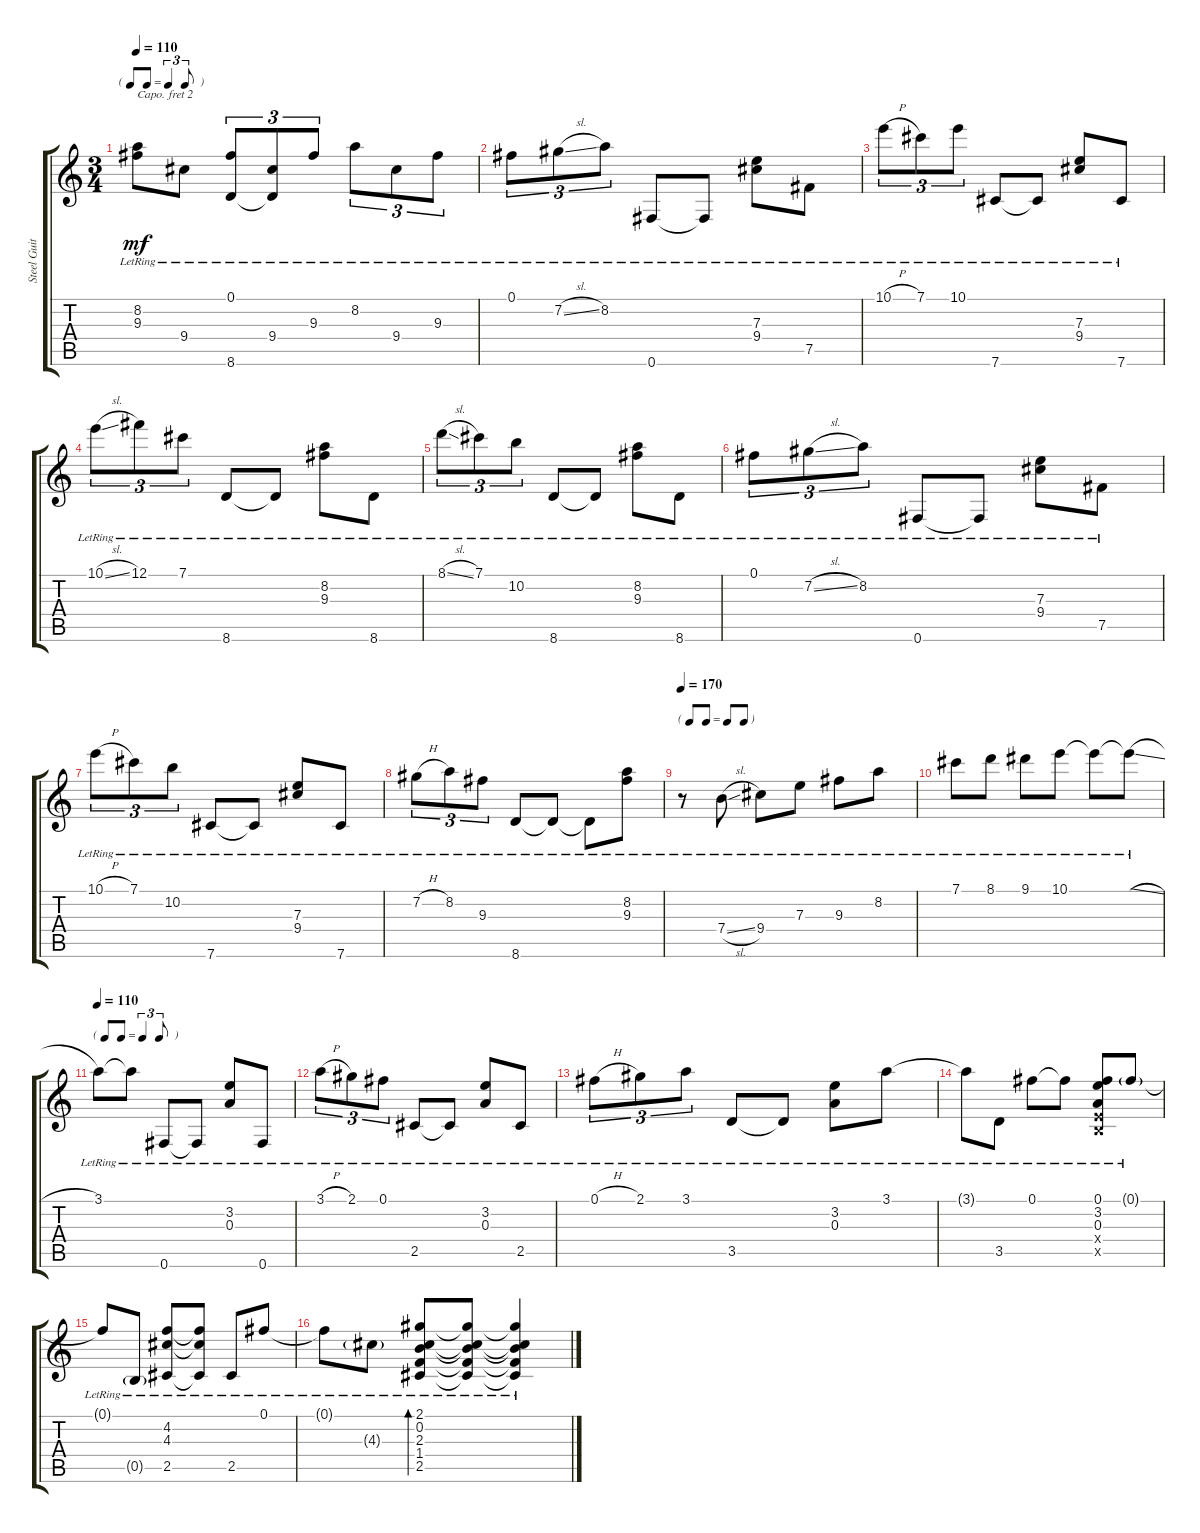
\track ("Steel Guitar" "Steel Guit") {instrument acousticguitarsteel}
\staff {score tabs}
\capo 2
\tuning (E4 B3 G3 D3 A2 E2) {hide}
\ts (3 4)
\tf triplet8th
\tempo 110
\clef g2
\ks c
(8.2{lr t} 9.3{lr t}).8{dy mf} 9.4{lr}.8 (0.1{lr} 8.6{lr}).8{tu (3 2)} (9.4 8.6{lr t}).8{tu (3 2)} 9.3{lr}.8{tu (3 2)} 8.2{lr}.8{tu (3 2)} 9.4{lr}.8{tu (3 2)} 9.3{lr}.8{tu (3 2)} |
0.1{lr}.8{tu (3 2)} 7.2{sl lr}.8{tu (3 2)} 8.2{lr}.8{tu (3 2)} 0.6{lr}.8 0.6{lr t}.8 (7.3{lr} 9.4{lr}).8 7.5{lr}.8 |
10.1{h lr}.8{tu (3 2)} 7.1{lr}.8{tu (3 2)} 10.1{lr}.8{tu (3 2)} 7.6{lr}.8 7.6{lr t}.8 (7.3{lr} 9.4{lr}).8 7.6{lr}.8 |
10.1{sl lr}.8{tu (3 2)} 12.1{lr}.8{tu (3 2)} 7.1{lr}.8{tu (3 2)} 8.6{lr}.8 8.6{lr t}.8 (8.2{lr} 9.3{lr}).8 8.6{lr}.8 |
8.1{sl lr}.8{tu (3 2)} 7.1{lr}.8{tu (3 2)} 10.2{lr}.8{tu (3 2)} 8.6{lr}.8 8.6{lr t}.8 (8.2{lr} 9.3{lr}).8 8.6{lr}.8 |
0.1{lr}.8{tu (3 2)} 7.2{sl lr}.8{tu (3 2)} 8.2{lr}.8{tu (3 2)} 0.6{lr}.8 0.6{lr t}.8 (7.3{lr} 9.4{lr}).8 7.5{lr}.8 |
10.1{h lr}.8{tu (3 2)} 7.1{lr}.8{tu (3 2)} 10.2{lr}.8{tu (3 2)} 7.6{lr}.8 7.6{lr t}.8 (7.3{lr} 9.4{lr}).8 7.6{lr}.8 |
7.2{h lr}.8{tu (3 2)} 8.2{lr}.8{tu (3 2)} 9.3{lr}.8{tu (3 2)} 8.6{lr}.8 8.6{lr t}.8 8.6{lr t}.8 (8.2{lr} 9.3{lr}).8 |
\tf none
\tempo 170
r.8 7.4{sl lr}.8 9.4{lr}.8 7.3{lr}.8 9.3{lr}.8 8.2{lr}.8 |
7.1{lr}.8 8.1{lr}.8 9.1{lr}.8 10.1{lr}.8 10.1{lr t}.8 10.1{sl lr t}.8 |
\tf triplet8th
\tempo 110
3.1{lr}.8 3.1{lr t}.8 0.6{lr}.8 0.6{lr t}.8 (3.2{lr} 0.3{lr}).8 0.6{lr}.8 |
3.1{h lr}.8{tu (3 2)} 2.1{lr}.8{tu (3 2)} 0.1{lr}.8{tu (3 2)} 2.5{lr}.8 2.5{lr t}.8 (3.2{lr} 0.3{lr}).8 2.5{lr}.8 |
0.1{h lr}.8{tu (3 2)} 2.1{lr}.8{tu (3 2)} 3.1{lr}.8{tu (3 2)} 3.5{lr}.8 3.5{lr t}.8 (3.2{lr} 0.3{lr}).8 3.1{lr}.8 |
3.1{lr t}.8 3.5{lr}.8 0.1{lr}.8 0.1{lr t}.8 (0.1{lr} 3.2{lr} 0.3{lr} 0.4{x} 0.5{x}).8 0.1{g lr}.8 |
0.1{lr t}.8 0.5{g lr}.8 (4.2{lr} 4.3{lr} 2.5{lr}).8 (4.2{lr t} 4.3{lr t} 2.5{lr t}).8 2.5{lr}.8 0.1{lr}.8 |
0.1{lr t}.8 4.3{g lr}.8 (2.1{lr} 0.2{lr} 2.3{lr} 1.4{lr} 2.5{lr}).8{bd 240} (2.1{lr t} 0.2{lr t} 2.3{lr t} 1.4{lr t} 2.5{lr t}).8 (2.1{lr t} 0.2{lr t} 2.3{lr t} 1.4{lr t} 2.5{lr t}).4
